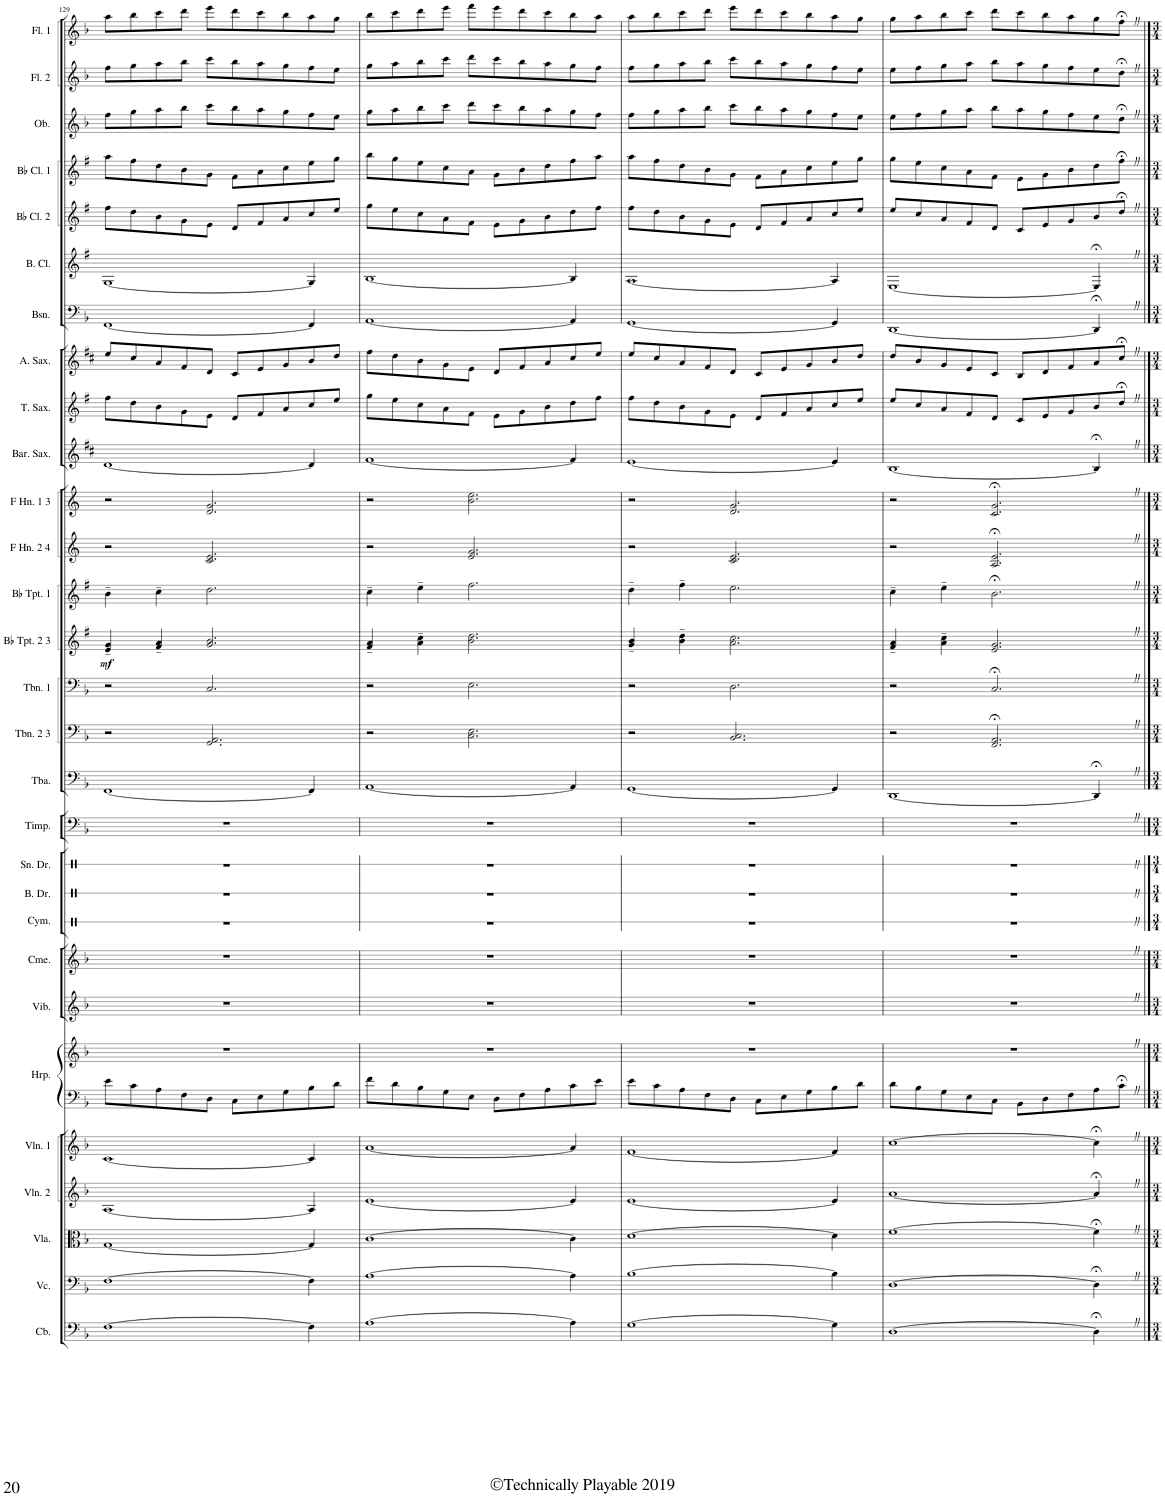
**kern	**kern	**kern	**kern	**kern	**kern	**kern	**kern	**kern	**kern	**kern	**kern	**kern	**kern	**kern	**kern	**kern	**dynam	**kern	**kern	**kern	**kern	**kern	**kern	**kern	**kern	**kern	**kern	**kern	**kern	**kern
*part29	*part28	*part27	*part26	*part25	*part24	*part24	*part23	*part22	*part21	*part20	*part19	*part18	*part17	*part16	*part15	*part14	*part14	*part13	*part12	*part11	*part10	*part9	*part8	*part7	*part6	*part5	*part4	*part3	*part2	*part1
*staff30	*staff29	*staff28	*staff27	*staff26	*staff25	*staff24	*staff23	*staff22	*staff21	*staff20	*staff19	*staff18	*staff17	*staff16	*staff15	*staff14	*staff14	*staff13	*staff12	*staff11	*staff10	*staff9	*staff8	*staff7	*staff6	*staff5	*staff4	*staff3	*staff2	*staff1
*I"Contrabass	*I"Violoncello	*I"Viola	*I"Violin 2	*I"Violin 1	*I"Harp	*	*I"Vibraphone	*I"Chimes	*I"Cymbal	*I"Bass Drum	*I"Snare Drum	*I"Timpani	*I"Tuba	*I"Trombone 2 &amp; 3	*I"Trombone 1	*I"Bb Trumpet 2 &amp; 3	*	*I"Bb Trumpet 1	*I"F Horn 2 &amp; 4	*I"F Horn 1 &amp; 3	*I"Baritone Saxophone	*I"Tenor Saxophone	*I"Alto Saxophone	*I"Bassoon	*I"Bass Clarinet	*I"Bb Clarinet 2	*I"Bb Clarinet 1	*I"Oboe	*I"Flute 2	*I"Flute 1
*I'Cb.	*I'Vc.	*I'Vla.	*I'Vln. 2	*I'Vln. 1	*I'Hrp.	*	*I'Vib.	*I'Cme.	*I'Cym.	*I'B. Dr.	*I'Sn. Dr.	*I'Timp.	*I'Tba.	*I'Tbn. 2 3	*I'Tbn. 1	*I'Bb Tpt. 2 3	*	*I'Bb Tpt. 1	*I'F Hn. 2 4	*I'F Hn. 1 3	*I'Bar. Sax.	*I'T. Sax.	*I'A. Sax.	*I'Bsn.	*I'B. Cl.	*I'Bb Cl. 2	*I'Bb Cl. 1	*I'Ob.	*I'Fl. 2	*I'Fl. 1
!!LO:PB:g=z
*clefF4	*clefF4	*clefC3	*clefG2	*clefG2	*clefF4	*clefG2	*clefG2	*clefG2	*clefX	*clefX	*clefX	*clefF4	*clefF4	*clefF4	*clefF4	*clefG2	*	*clefG2	*clefG2	*clefG2	*clefG2	*clefG2	*clefG2	*clefF4	*clefG2	*clefG2	*clefG2	*clefG2	*clefG2	*clefG2
*Trd7c12	*	*	*	*	*	*	*Trd-14c-24	*	*	*	*	*	*	*Trd1c2	*Trd1c2	*Trd1c2	*	*Trd1c2	*Trd4c7	*Trd4c7	*Trd12c21	*Trd8c14	*Trd5c9	*	*Trd8c14	*Trd1c2	*Trd1c2	*	*	*
*k[b-]	*k[b-]	*k[b-]	*k[b-]	*k[b-]	*k[b-]	*k[b-]	*k[b-]	*k[b-]	*k[]	*k[]	*k[]	*k[b-]	*k[b-]	*k[b-]	*k[b-]	*k[f#]	*	*k[f#]	*k[]	*k[]	*k[f#c#]	*k[f#]	*k[f#c#]	*k[b-]	*k[f#]	*k[f#]	*k[f#]	*k[b-]	*k[b-]	*k[b-]
*M5/4	*M5/4	*M5/4	*M5/4	*M5/4	*M5/4	*M5/4	*M5/4	*M5/4	*M5/4	*M5/4	*M5/4	*M5/4	*M5/4	*M5/4	*M5/4	*M5/4	*	*M5/4	*M5/4	*M5/4	*M5/4	*M5/4	*M5/4	*M5/4	*M5/4	*M5/4	*M5/4	*M5/4	*M5/4	*M5/4
=129	=129	=129	=129	=129	=129	=129	=129	=129	=129	=129	=129	=129	=129	=129	=129	=129	=129	=129	=129	=129	=129	=129	=129	=129	=129	=129	=129	=129	=129	=129
!	!	!	!	!	!	!	!	!	!	!	!	!	!	!	!	!	!LO:DY:b	!	!	!	!	!	!	!	!	!	!	!	!	!
[1F	[1F	[1G	[1A	[1c	8e\L	4%5r	4%5r	4%5r	4%5r	4%5r	4%5r	4%5r	[1FF	2r	2r	4e/~ 4g/~	mf	4b~\	2r	2r	[1d	8ff#\L	8ee/L	[1FF	[1G	8ff#\L	8aa\L	8ff\L	8ff\L	8aa\L
.	.	.	.	.	8c\	.	.	.	.	.	.	.	.	.	.	.	.	.	.	.	.	8dd\	8cc#/	.	.	8dd\	8ff#\	8gg\	8gg\	8bb-\
.	.	.	.	.	8A\	.	.	.	.	.	.	.	.	.	.	4f#/~ 4a/~	.	4cc~\	.	.	.	8b\	8a/	.	.	8b\	8dd\	8aa\	8aa\	8ccc\
.	.	.	.	.	8F\	.	.	.	.	.	.	.	.	.	.	.	.	.	.	.	.	8g\	8f#/	.	.	8g\	8b\	8bb-\J	8bb-\J	8ddd\J
.	.	.	.	.	8D\J	.	.	.	.	.	.	.	.	2.GG/ 2.AA/	2.C/	2.g/ 2.b/	.	2.dd\	2.c/ 2.e/	2.d/ 2.g/	.	8e\J	8d/J	.	.	8e\J	8g\J	8ccc\L	8ccc\L	8eee\L
.	.	.	.	.	8C\L	.	.	.	.	.	.	.	.	.	.	.	.	.	.	.	.	8d/L	8c#/L	.	.	8d/L	8f#\L	8bb-\	8bb-\	8ddd\
.	.	.	.	.	8E\	.	.	.	.	.	.	.	.	.	.	.	.	.	.	.	.	8f#/	8e/	.	.	8f#/	8a\	8aa\	8aa\	8ccc\
.	.	.	.	.	8G\	.	.	.	.	.	.	.	.	.	.	.	.	.	.	.	.	8a/	8g/	.	.	8a/	8cc\	8gg\	8gg\	8bb-\
4F\]	4F\]	4G/]	4A/]	4c/]	8B-\	.	.	.	.	.	.	.	4FF/]	.	.	.	.	.	.	.	4d/]	8cc/	8b/	4FF/]	4G/]	8cc/	8ee\	8ff\	8ff\	8aa\
.	.	.	.	.	8d\J	.	.	.	.	.	.	.	.	.	.	.	.	.	.	.	.	8ee/J	8dd/J	.	.	8ee/J	8gg\J	8ee\J	8ee\J	8gg\J
=130	=130	=130	=130	=130	=130	=130	=130	=130	=130	=130	=130	=130	=130	=130	=130	=130	=130	=130	=130	=130	=130	=130	=130	=130	=130	=130	=130	=130	=130	=130
[1A	[1A	[1c	[1e	[1a	8f\L	4%5r	4%5r	4%5r	4%5r	4%5r	4%5r	4%5r	[1AA	2r	2r	4f#/~ 4a/~	.	4cc~\	2r	2r	[1f#	8gg\L	8ff#\L	[1AA	[1B	8gg\L	8bb\L	8gg\L	8gg\L	8bb-\L
.	.	.	.	.	8d\	.	.	.	.	.	.	.	.	.	.	.	.	.	.	.	.	8ee\	8dd\	.	.	8ee\	8gg\	8aa\	8aa\	8ccc\
.	.	.	.	.	8B-\	.	.	.	.	.	.	.	.	.	.	4a\~ 4cc\~	.	4ee~\	.	.	.	8cc\	8b\	.	.	8cc\	8ee\	8bb-\	8bb-\	8ddd\
.	.	.	.	.	8G\	.	.	.	.	.	.	.	.	.	.	.	.	.	.	.	.	8a\	8g\	.	.	8a\	8cc\	8ccc\J	8ccc\J	8eee\J
.	.	.	.	.	8E\J	.	.	.	.	.	.	.	.	2.C\ 2.E\	2.E\	2.b\ 2.dd\	.	2.ff#\	2.e/ 2.g/	2.b\ 2.ee\	.	8f#\J	8e\J	.	.	8f#\J	8a\J	8ddd\L	8ddd\L	8fff\L
.	.	.	.	.	8D\L	.	.	.	.	.	.	.	.	.	.	.	.	.	.	.	.	8e\L	8d/L	.	.	8e\L	8g\L	8ccc\	8ccc\	8eee\
.	.	.	.	.	8F\	.	.	.	.	.	.	.	.	.	.	.	.	.	.	.	.	8g\	8f#/	.	.	8g\	8b\	8bb-\	8bb-\	8ddd\
.	.	.	.	.	8A\	.	.	.	.	.	.	.	.	.	.	.	.	.	.	.	.	8b\	8a/	.	.	8b\	8dd\	8aa\	8aa\	8ccc\
4A\]	4A\]	4c\]	4e/]	4a/]	8c\	.	.	.	.	.	.	.	4AA/]	.	.	.	.	.	.	.	4f#/]	8dd\	8cc#/	4AA/]	4B/]	8dd\	8ff#\	8gg\	8gg\	8bb-\
.	.	.	.	.	8e\J	.	.	.	.	.	.	.	.	.	.	.	.	.	.	.	.	8ff#\J	8ee/J	.	.	8ff#\J	8aa\J	8ff\J	8ff\J	8aa\J
=131	=131	=131	=131	=131	=131	=131	=131	=131	=131	=131	=131	=131	=131	=131	=131	=131	=131	=131	=131	=131	=131	=131	=131	=131	=131	=131	=131	=131	=131	=131
[1G	[1B-	[1d	[1e	[1f	8e\L	4%5r	4%5r	4%5r	4%5r	4%5r	4%5r	4%5r	[1GG	2r	2r	4g/~ 4b/~	.	4dd~\	2r	2r	[1e	8ff#\L	8ee/L	[1GG	[1A	8ff#\L	8aa\L	8ff\L	8ff\L	8aa\L
.	.	.	.	.	8c\	.	.	.	.	.	.	.	.	.	.	.	.	.	.	.	.	8dd\	8cc#/	.	.	8dd\	8ff#\	8gg\	8gg\	8bb-\
.	.	.	.	.	8A\	.	.	.	.	.	.	.	.	.	.	4b\~ 4dd\~	.	4ff#~\	.	.	.	8b\	8a/	.	.	8b\	8dd\	8aa\	8aa\	8ccc\
.	.	.	.	.	8F\	.	.	.	.	.	.	.	.	.	.	.	.	.	.	.	.	8g\	8f#/	.	.	8g\	8b\	8bb-\J	8bb-\J	8ddd\J
.	.	.	.	.	8D\J	.	.	.	.	.	.	.	.	2.BB-/ 2.C/	2.D\	2.a\ 2.cc\	.	2.ee\	2.c/ 2.e/	2.d/ 2.g/	.	8e\J	8d/J	.	.	8e\J	8g\J	8ccc\L	8ccc\L	8eee\L
.	.	.	.	.	8C\L	.	.	.	.	.	.	.	.	.	.	.	.	.	.	.	.	8d/L	8c#/L	.	.	8d/L	8f#\L	8bb-\	8bb-\	8ddd\
.	.	.	.	.	8E\	.	.	.	.	.	.	.	.	.	.	.	.	.	.	.	.	8f#/	8e/	.	.	8f#/	8a\	8aa\	8aa\	8ccc\
.	.	.	.	.	8G\	.	.	.	.	.	.	.	.	.	.	.	.	.	.	.	.	8a/	8g/	.	.	8a/	8cc\	8gg\	8gg\	8bb-\
4G\]	4B-\]	4d\]	4e/]	4f/]	8B-\	.	.	.	.	.	.	.	4GG/]	.	.	.	.	.	.	.	4e/]	8cc/	8b/	4GG/]	4A/]	8cc/	8ee\	8ff\	8ff\	8aa\
.	.	.	.	.	8d\J	.	.	.	.	.	.	.	.	.	.	.	.	.	.	.	.	8ee/J	8dd/J	.	.	8ee/J	8gg\J	8ee\J	8ee\J	8gg\J
=132	=132	=132	=132	=132	=132	=132	=132	=132	=132	=132	=132	=132	=132	=132	=132	=132	=132	=132	=132	=132	=132	=132	=132	=132	=132	=132	=132	=132	=132	=132
[1D	[1D	[1f	[1a	[1cc	8d\L	4%5r	4%5r	4%5r	4%5r	4%5r	4%5r	4%5r	[1DD	2r	2r	4f#/~ 4a/~	.	4cc~\	2r	2r	[1B	8ee/L	8dd/L	[1DD	[1E	8ee/L	8gg\L	8ee\L	8ee\L	8gg\L
.	.	.	.	.	8B-\	.	.	.	.	.	.	.	.	.	.	.	.	.	.	.	.	8cc/	8b/	.	.	8cc/	8ee\	8ff\	8ff\	8aa\
.	.	.	.	.	8G\	.	.	.	.	.	.	.	.	.	.	4a\~ 4cc\~	.	4ee~\	.	.	.	8a/	8g/	.	.	8a/	8cc\	8gg\	8gg\	8bb-\
.	.	.	.	.	8E\	.	.	.	.	.	.	.	.	.	.	.	.	.	.	.	.	8f#/	8e/	.	.	8f#/	8a\	8aa\J	8aa\J	8ccc\J
.	.	.	.	.	8C\J	.	.	.	.	.	.	.	.	2.FF/;<Z 2.AA/;<Z	2.C;<Z/	2.e/Z 2.g/Z	.	2.b;<Z\	2.A/;<Z 2.e/;<Z	2.c/;<Z 2.g/;<Z	.	8d/J	8c#/J	.	.	8d/J	8f#\J	8bb-\L	8bb-\L	8ddd\L
.	.	.	.	.	8BB-\L	.	.	.	.	.	.	.	.	.	.	.	.	.	.	.	.	8c/L	8B/L	.	.	8c/L	8e\L	8aa\	8aa\	8ccc\
.	.	.	.	.	8D\	.	.	.	.	.	.	.	.	.	.	.	.	.	.	.	.	8e/	8d/	.	.	8e/	8g\	8gg\	8gg\	8bb-\
.	.	.	.	.	8F\	.	.	.	.	.	.	.	.	.	.	.	.	.	.	.	.	8g/	8f#/	.	.	8g/	8b\	8ff\	8ff\	8aa\
4D;<Z\]	4D;<Z\]	4f;<Z\]	4a;<Z/]	4cc;<Z\]	8A\	.	.	.	.	.	.	.	4DD;<Z/]	.	.	.	.	.	.	.	4B;<Z/]	8b/	8a/	4DD;<Z/]	4E;<Z/]	8b/	8dd\	8ee\	8ee\	8gg\
.	.	.	.	.	8c;<Z\J	.	.	.	.	.	.	.	.	.	.	.	.	.	.	.	.	8dd;<Z/J	8cc#;<Z/J	.	.	8dd;<Z/J	8ff#;<Z\J	8dd;<Z\J	8dd;<Z\J	8ff;<Z\J
==	==	==	==	==	==	==	==	==	==	==	==	==	==	==	==	==	==	==	==	==	==	==	==	==	==	==	==	==	==	==
*-	*-	*-	*-	*-	*-	*-	*-	*-	*-	*-	*-	*-	*-	*-	*-	*-	*-	*-	*-	*-	*-	*-	*-	*-	*-	*-	*-	*-	*-	*-
